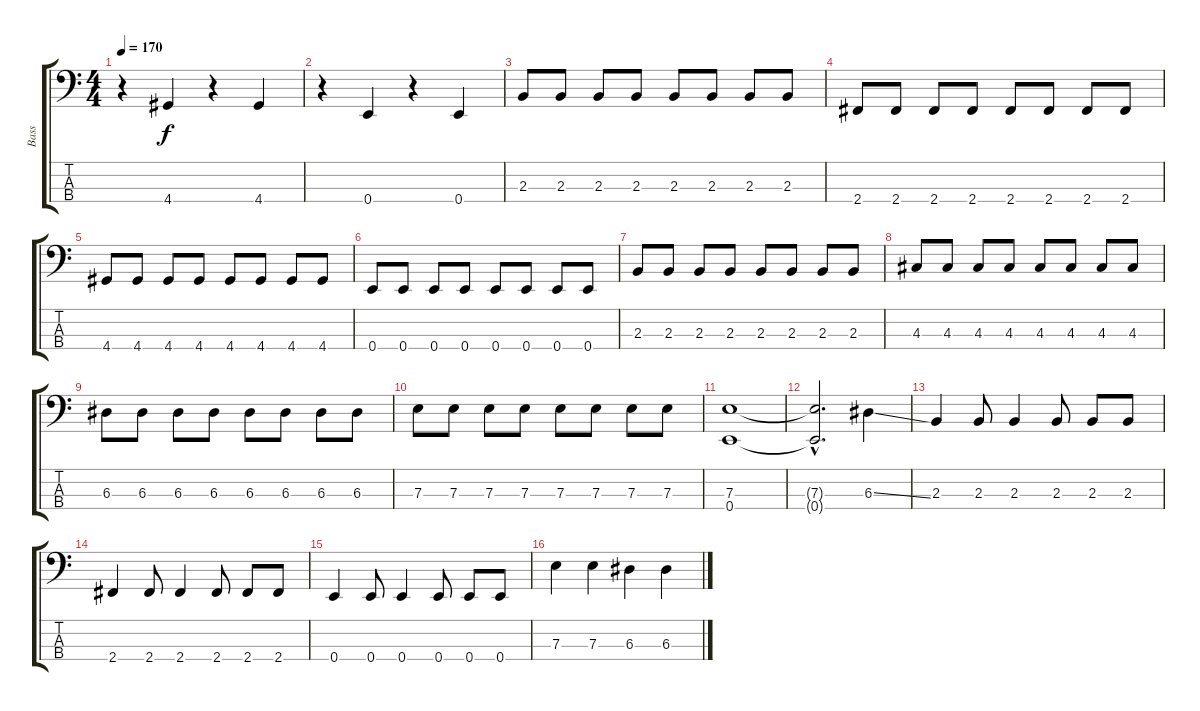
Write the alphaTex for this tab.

\track ("Bass" "Bass") {instrument electricbasspick}
\staff {score tabs}
\tuning (G2 D2 A1 E1) {hide}
\ts (4 4)
\tempo 170
\clef f4
\ks c
r.4{dy f} 4.4.4 r.4 4.4.4 |
r.4 0.4.4 r.4 0.4.4 |
2.3.8 2.3.8 2.3.8 2.3.8 2.3.8 2.3.8 2.3.8 2.3.8 |
2.4.8 2.4.8 2.4.8 2.4.8 2.4.8 2.4.8 2.4.8 2.4.8 |
4.4.8 4.4.8 4.4.8 4.4.8 4.4.8 4.4.8 4.4.8 4.4.8 |
0.4.8 0.4.8 0.4.8 0.4.8 0.4.8 0.4.8 0.4.8 0.4.8 |
2.3.8 2.3.8 2.3.8 2.3.8 2.3.8 2.3.8 2.3.8 2.3.8 |
4.3.8 4.3.8 4.3.8 4.3.8 4.3.8 4.3.8 4.3.8 4.3.8 |
6.3.8 6.3.8 6.3.8 6.3.8 6.3.8 6.3.8 6.3.8 6.3.8 |
7.3.8 7.3.8 7.3.8 7.3.8 7.3.8 7.3.8 7.3.8 7.3.8 |
(7.3 0.4).1 |
(7.3{hac t} 0.4{hac t}).2{d} 6.3{ss}.4 |
2.3.4 2.3.8 2.3.4 2.3.8 2.3.8 2.3.8 |
2.4.4 2.4.8 2.4.4 2.4.8 2.4.8 2.4.8 |
0.4.4 0.4.8 0.4.4 0.4.8 0.4.8 0.4.8 |
7.3.4 7.3.4 6.3.4 6.3.4
